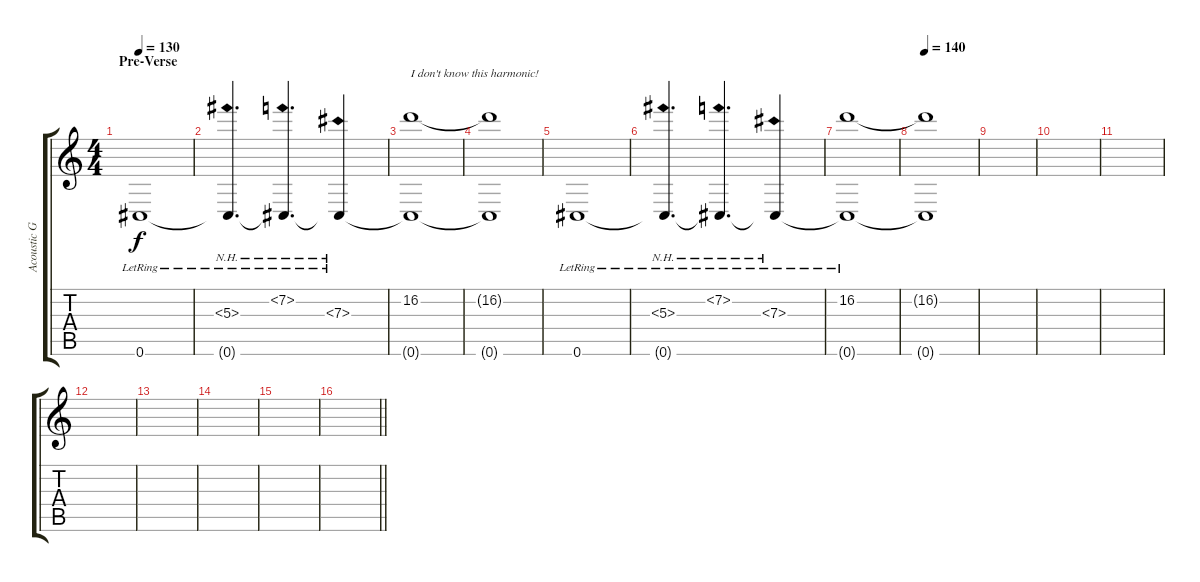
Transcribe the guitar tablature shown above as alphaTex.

\track ("Acoustic Gtr" "Acoustic G") {instrument acousticguitarsteel}
\staff {score tabs}
\tuning (Eb4 Bb3 Gb3 Db3 Ab2 Db2) {hide}
\ts (4 4)
\section ("" "Pre-Verse")
\tempo 130
\clef g2
\ks c
0.6{lr}.1{dy f} |
(5.3{nh lr} 0.6{t}).4{d} (7.2{nh lr} 0.6{t}).4{d} (7.3{nh lr} 0.6{t}).4 |
(16.2 0.6{t}).1{txt "I don't know this harmonic!"} |
(16.2{t} 0.6{t}).1 |
0.6{lr}.1 |
(5.3{nh lr} 0.6{t}).4{d} (7.2{nh lr} 0.6{t}).4{d} (7.3{nh lr} 0.6{t}).4 |
(16.2{lr} 0.6{t}).1 |
\tempo 140
(16.2{t} 0.6{t}).1 |
|
|
|
|
|
|
|
\barLineRight lightlight
